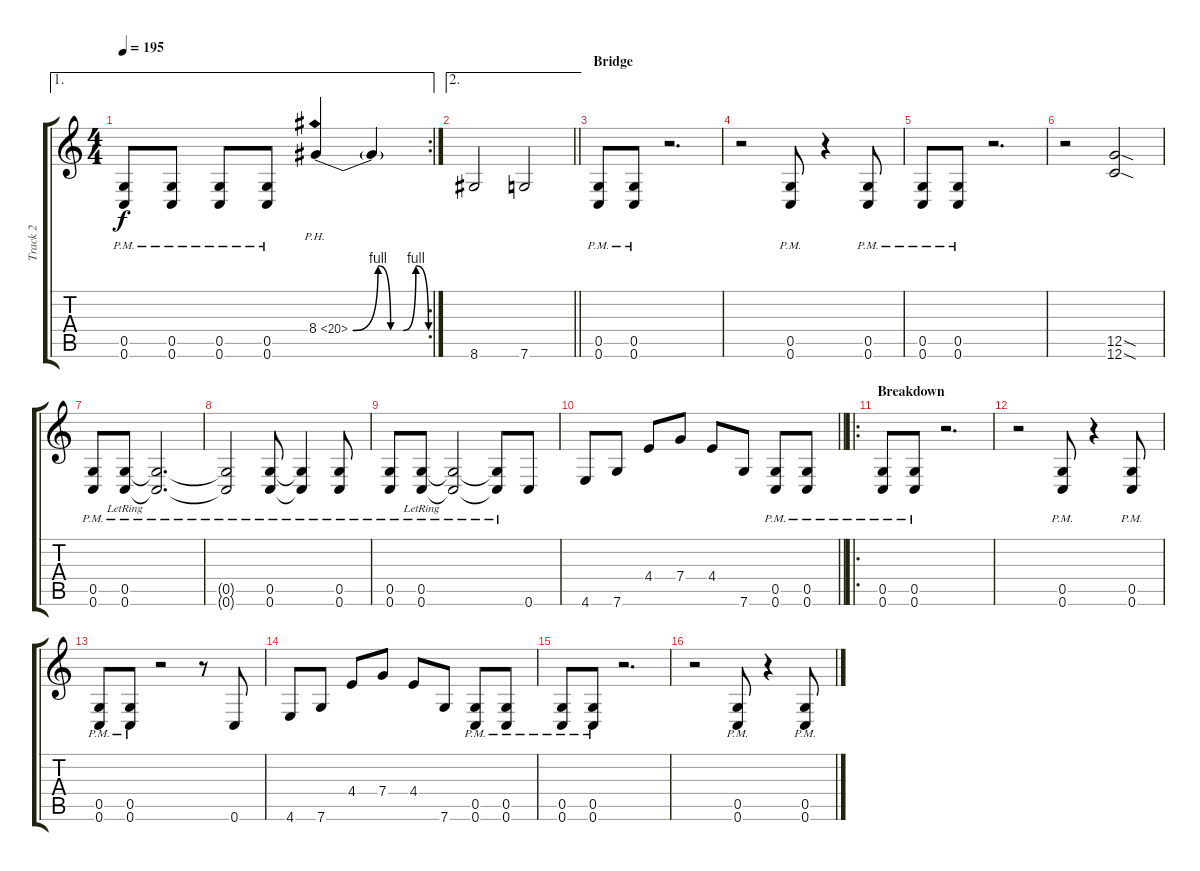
\track ("Track 2" "Track 2") {instrument distortionguitar}
\staff {score tabs}
\tuning (D4 A3 F3 C3 G2 C2) {hide}
\ae 1
\rc 2
\ts (4 4)
\tempo 195
\clef g2
\ks c
(0.5{pm} 0.6{pm}).8{dy f} (0.5{pm} 0.6{pm}).8 (0.5{pm} 0.6{pm}).8 (0.5{pm} 0.6{pm}).8 8.4{be (custom 0 0 20 4 30 0 40 0 50 4 60 0) ph 12}.4 8.4{t}.4 |
\ae 2
\barLineRight lightlight
8.6.2 7.6.2 |
\section ("" "Bridge")
(0.5{pm} 0.6{pm}).8 (0.5{pm} 0.6{pm}).8 r.2{d} |
r.2 (0.5{pm} 0.6{pm}).8 r.4 (0.5{pm} 0.6{pm}).8 |
(0.5{pm} 0.6{pm}).8 (0.5{pm} 0.6{pm}).8 r.2{d} |
r.2 (12.5{sod} 12.6{sod}).2 |
(0.5{pm} 0.6{pm}).8 (0.5{pm lr} 0.6{pm lr}).8 (0.5{pm t} 0.6{pm t}).2{d} |
(0.5{pm t} 0.6{pm t}).2 (0.5{pm} 0.6{pm}).8 (0.5{pm t} 0.6{pm t}).4 (0.5{pm} 0.6{pm}).8 |
(0.5{pm} 0.6{pm}).8 (0.5{pm lr} 0.6{pm lr}).8 (0.5{pm t} 0.6{pm t}).2 (0.5{pm t} 0.6{pm t}).8 0.6.8 |
\barLineRight lightlight
4.6.8 7.6.8 4.4.8 7.4.8 4.4.8 7.6.8 (0.5{pm} 0.6{pm}).8 (0.5{pm} 0.6{pm}).8 |
\ro
\section ("" "Breakdown")
(0.5{pm} 0.6{pm}).8 (0.5{pm} 0.6{pm}).8 r.2{d} |
r.2 (0.5{pm} 0.6{pm}).8 r.4 (0.5{pm} 0.6{pm}).8 |
(0.5{pm} 0.6{pm}).8 (0.5{pm} 0.6{pm}).8 r.2 r.8 0.6.8 |
4.6.8 7.6.8 4.4.8 7.4.8 4.4.8 7.6.8 (0.5{pm} 0.6{pm}).8 (0.5{pm} 0.6{pm}).8 |
(0.5{pm} 0.6{pm}).8 (0.5{pm} 0.6{pm}).8 r.2{d} |
r.2 (0.5{pm} 0.6{pm}).8 r.4 (0.5{pm} 0.6{pm}).8
